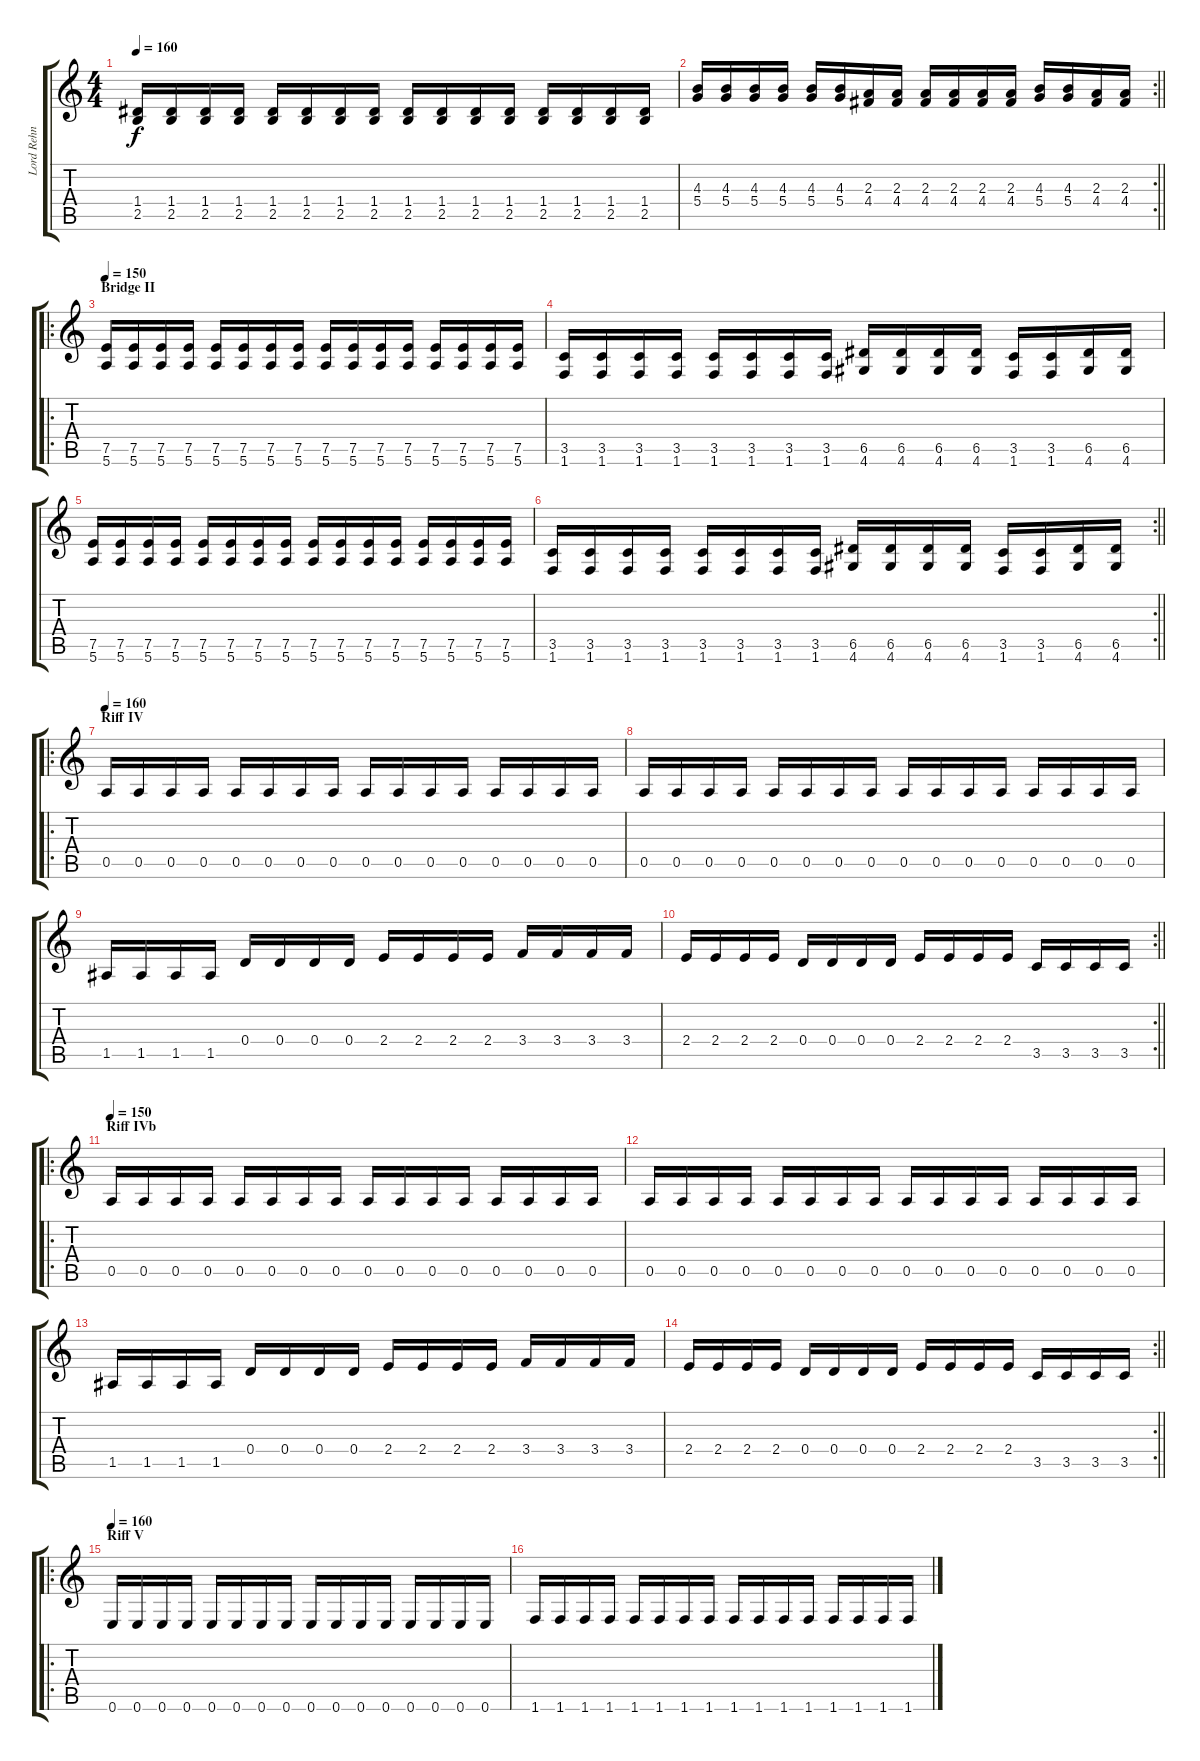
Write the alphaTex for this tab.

\track ("Lord Rehn" "Lord Rehn") {instrument distortionguitar}
\staff {score tabs}
\tuning (E4 B3 G3 D3 A2 E2) {hide}
\ts (4 4)
\tempo 160
\clef g2
\ks c
(1.4 2.5).16{dy f} (1.4 2.5).16 (1.4 2.5).16 (1.4 2.5).16 (1.4 2.5).16 (1.4 2.5).16 (1.4 2.5).16 (1.4 2.5).16 (1.4 2.5).16 (1.4 2.5).16 (1.4 2.5).16 (1.4 2.5).16 (1.4 2.5).16 (1.4 2.5).16 (1.4 2.5).16 (1.4 2.5).16 |
\rc 2
\barLineRight lightlight
(4.3 5.4).16 (4.3 5.4).16 (4.3 5.4).16 (4.3 5.4).16 (4.3 5.4).16 (4.3 5.4).16 (2.3 4.4).16 (2.3 4.4).16 (2.3 4.4).16 (2.3 4.4).16 (2.3 4.4).16 (2.3 4.4).16 (4.3 5.4).16 (4.3 5.4).16 (2.3 4.4).16 (2.3 4.4).16 |
\ro
\section ("" "Bridge II")
\tempo 150
(7.5 5.6).16 (7.5 5.6).16 (7.5 5.6).16 (7.5 5.6).16 (7.5 5.6).16 (7.5 5.6).16 (7.5 5.6).16 (7.5 5.6).16 (7.5 5.6).16 (7.5 5.6).16 (7.5 5.6).16 (7.5 5.6).16 (7.5 5.6).16 (7.5 5.6).16 (7.5 5.6).16 (7.5 5.6).16 |
(3.5 1.6).16 (3.5 1.6).16 (3.5 1.6).16 (3.5 1.6).16 (3.5 1.6).16 (3.5 1.6).16 (3.5 1.6).16 (3.5 1.6).16 (6.5 4.6).16 (6.5 4.6).16 (6.5 4.6).16 (6.5 4.6).16 (3.5 1.6).16 (3.5 1.6).16 (6.5 4.6).16 (6.5 4.6).16 |
(7.5 5.6).16 (7.5 5.6).16 (7.5 5.6).16 (7.5 5.6).16 (7.5 5.6).16 (7.5 5.6).16 (7.5 5.6).16 (7.5 5.6).16 (7.5 5.6).16 (7.5 5.6).16 (7.5 5.6).16 (7.5 5.6).16 (7.5 5.6).16 (7.5 5.6).16 (7.5 5.6).16 (7.5 5.6).16 |
\rc 2
\barLineRight lightlight
(3.5 1.6).16 (3.5 1.6).16 (3.5 1.6).16 (3.5 1.6).16 (3.5 1.6).16 (3.5 1.6).16 (3.5 1.6).16 (3.5 1.6).16 (6.5 4.6).16 (6.5 4.6).16 (6.5 4.6).16 (6.5 4.6).16 (3.5 1.6).16 (3.5 1.6).16 (6.5 4.6).16 (6.5 4.6).16 |
\ro
\section ("" "Riff IV")
\tempo 160
0.5.16 0.5.16 0.5.16 0.5.16 0.5.16 0.5.16 0.5.16 0.5.16 0.5.16 0.5.16 0.5.16 0.5.16 0.5.16 0.5.16 0.5.16 0.5.16 |
0.5.16 0.5.16 0.5.16 0.5.16 0.5.16 0.5.16 0.5.16 0.5.16 0.5.16 0.5.16 0.5.16 0.5.16 0.5.16 0.5.16 0.5.16 0.5.16 |
1.5.16 1.5.16 1.5.16 1.5.16 0.4.16 0.4.16 0.4.16 0.4.16 2.4.16 2.4.16 2.4.16 2.4.16 3.4.16 3.4.16 3.4.16 3.4.16 |
\rc 2
\barLineRight lightlight
2.4.16 2.4.16 2.4.16 2.4.16 0.4.16 0.4.16 0.4.16 0.4.16 2.4.16 2.4.16 2.4.16 2.4.16 3.5.16 3.5.16 3.5.16 3.5.16 |
\ro
\section ("" "Riff IVb")
\tempo 150
0.5.16 0.5.16 0.5.16 0.5.16 0.5.16 0.5.16 0.5.16 0.5.16 0.5.16 0.5.16 0.5.16 0.5.16 0.5.16 0.5.16 0.5.16 0.5.16 |
0.5.16 0.5.16 0.5.16 0.5.16 0.5.16 0.5.16 0.5.16 0.5.16 0.5.16 0.5.16 0.5.16 0.5.16 0.5.16 0.5.16 0.5.16 0.5.16 |
1.5.16 1.5.16 1.5.16 1.5.16 0.4.16 0.4.16 0.4.16 0.4.16 2.4.16 2.4.16 2.4.16 2.4.16 3.4.16 3.4.16 3.4.16 3.4.16 |
\rc 2
\barLineRight lightlight
2.4.16 2.4.16 2.4.16 2.4.16 0.4.16 0.4.16 0.4.16 0.4.16 2.4.16 2.4.16 2.4.16 2.4.16 3.5.16 3.5.16 3.5.16 3.5.16 |
\ro
\section ("" "Riff V")
\tempo 160
0.6.16 0.6.16 0.6.16 0.6.16 0.6.16 0.6.16 0.6.16 0.6.16 0.6.16 0.6.16 0.6.16 0.6.16 0.6.16 0.6.16 0.6.16 0.6.16 |
1.6.16 1.6.16 1.6.16 1.6.16 1.6.16 1.6.16 1.6.16 1.6.16 1.6.16 1.6.16 1.6.16 1.6.16 1.6.16 1.6.16 1.6.16 1.6.16
